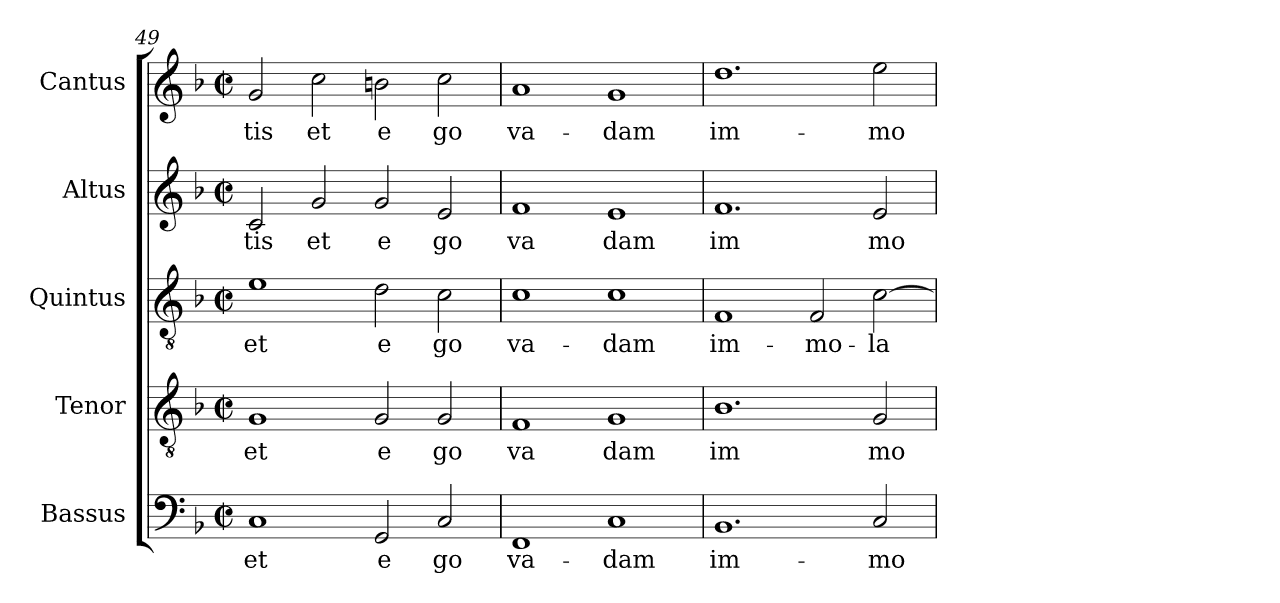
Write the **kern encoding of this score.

**kern	**text	**kern	**text	**kern	**text	**kern	**text	**kern	**text
*part5	*part5	*part4	*part4	*part3	*part3	*part2	*part2	*part1	*part1
*staff5	*staff5	*staff4	*staff4	*staff3	*staff3	*staff2	*staff2	*staff1	*staff1
*I"Bassus	*	*I"Tenor	*	*I"Quintus	*	*I"Altus	*	*I"Cantus	*
*clefF4	*	*clefGv2	*	*clefGv2	*	*clefG2	*	*clefG2	*
*k[b-]	*	*k[b-]	*	*k[b-]	*	*k[b-]	*	*k[b-]	*
*F:	*	*F:	*	*F:	*	*F:	*	*F:	*
*M2/2	*	*M2/2	*	*M2/2	*	*M2/2	*	*M2/2	*
*met(c|)	*	*met(c|)	*	*met(c|)	*	*met(c|)	*	*met(c|)	*
=49	=49	=49	=49	=49	=49	=49	=49	=49	=49
!	!LO:LY:b:cj	!	!LO:LY:b:cj	!	!LO:LY:b:cj	!	!LO:LY:b:cj	!	!LO:LY:b:cj
1C	et	1G	et	1e	et	2c/	tis	2g/	tis
!	!	!	!	!	!	!	!LO:LY:b:cj	!	!LO:LY:b:cj
.	.	.	.	.	.	2g/	et	2cc\	et
!	!LO:LY:b:cj	!	!LO:LY:b:cj	!	!LO:LY:b:cj	!	!LO:LY:b:cj	!	!LO:LY:b:cj
2GG/	e	2G/	e	2d\	e	2g/	e	2bn\	e
!	!LO:LY:b:cj	!	!LO:LY:b:cj	!	!LO:LY:b:cj	!	!LO:LY:b:cj	!	!LO:LY:b:cj
2C/	go	2G/	go	2c\	go	2e/	go	2cc\	go
!!LO:LB:g=z
=50	=50	=50	=50	=50	=50	=50	=50	=50	=50
!	!LO:LY:b:cj	!	!LO:LY:b:cj	!	!LO:LY:b:cj	!	!LO:LY:b:cj	!	!LO:LY:b:cj
1FF	va-	1F	va	1c	va-	1f	va	1a	va-
!	!LO:LY:b:cj	!	!LO:LY:b:cj	!	!LO:LY:b:cj	!	!LO:LY:b:cj	!	!LO:LY:b:cj
1C	-dam	1G	dam	1c	-dam	1e	dam	1g	-dam
=51	=51	=51	=51	=51	=51	=51	=51	=51	=51
!	!LO:LY:b:cj	!	!LO:LY:b:cj	!	!LO:LY:b:cj	!	!LO:LY:b:cj	!	!LO:LY:b:cj
1.BB-	im-	1.B-	im	1F	im-	1.f	im	1.dd	im-
!	!	!	!	!	!LO:LY:b:cj	!	!	!	!
.	.	.	.	2F/	-mo-	.	.	.	.
!	!LO:LY:b:cj	!	!LO:LY:b:cj	!	!LO:LY:b:cj	!	!LO:LY:b:cj	!	!LO:LY:b:cj
2C/	-mo-	2G/	mo	[>2c\	-la-	2e/	mo	2ee\	-mo-
=	=	=	=	=	=	=	=	=	=
*-	*-	*-	*-	*-	*-	*-	*-	*-	*-
